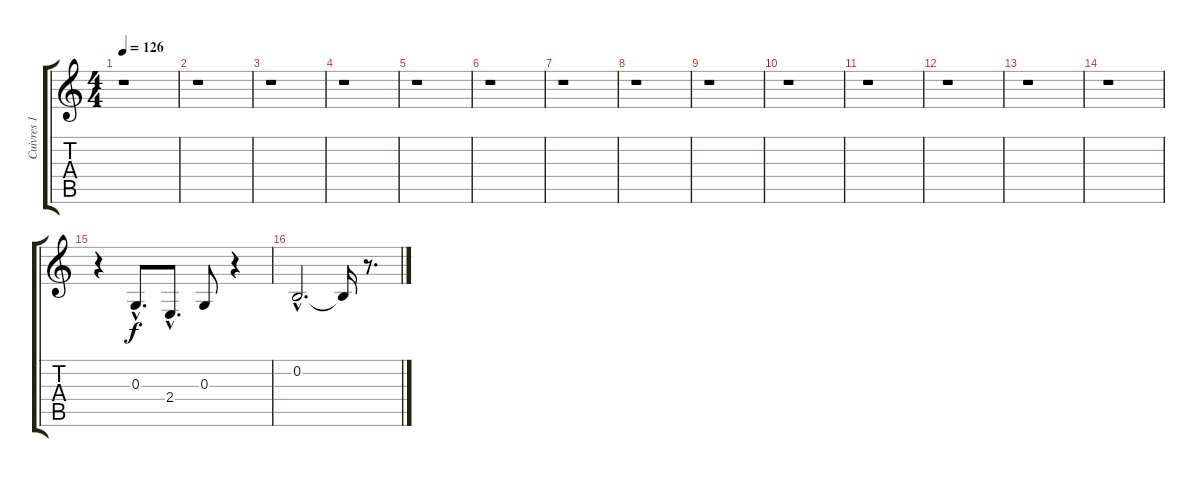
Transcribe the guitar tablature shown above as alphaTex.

\track ("Cuivres 1" "Cuivres 1") {instrument brasssection}
\staff {score tabs}
\tuning (E4 B3 G3 D3 A2 E2) {hide}
\ts (4 4)
\tempo 126
\clef g2
\ks c
r.1{dy mf} |
r.1 |
r.1 |
r.1 |
r.1 |
r.1 |
r.1 |
r.1 |
r.1 |
r.1 |
r.1 |
r.1 |
r.1 |
r.1 |
r.4 0.3{hac}.8{d dy f} 2.4{hac}.8{d} 0.3.8 r.4 |
0.2{hac}.2{d volume 4} 0.2{t}.16 r.8{d}
